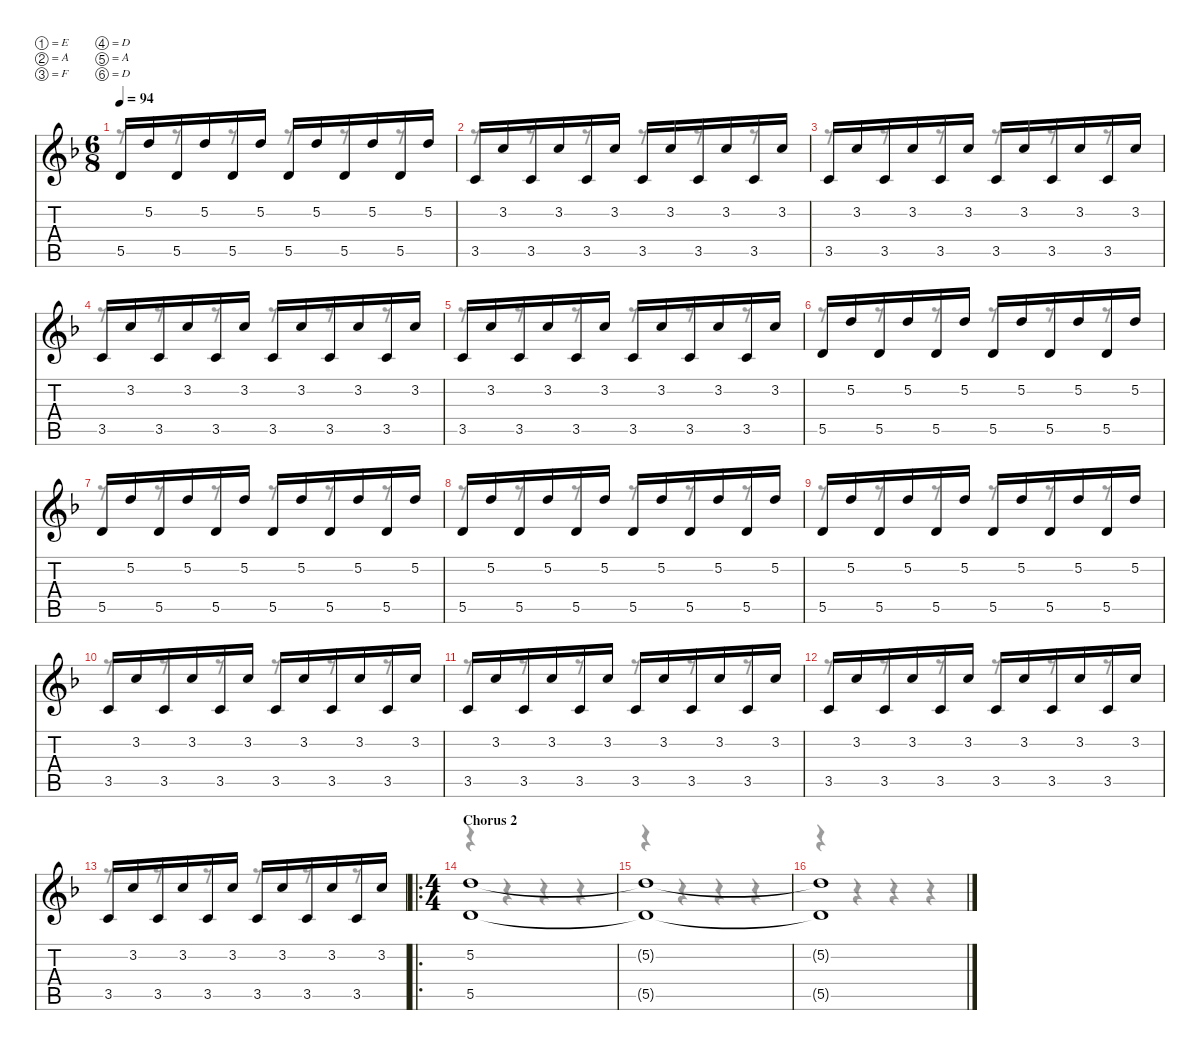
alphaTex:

\defaultSystemsLayout 4
\hideDynamics
\bracketExtendMode nobrackets
\singleTrackTrackNamePolicy hidden
\multiTrackTrackNamePolicy hidden
\otherSystemsTrackNameOrientation horizontal
\track ("Overdub" "dist.guit.") {instrument distortionguitar}
\staff {score tabs}
\tuning (E4 A3 F3 D3 A2 D2)
\voice
\ts (6 8)
\tempo 94
\clef g2
\ks dminor
5.5{acc forcenatural}.16{dy f} 5.2{acc forcenatural}.16 5.5{acc forcenatural}.16 5.2{acc forcenatural}.16 5.5{acc forcenatural}.16 5.2{acc forcenatural}.16 5.5{acc forcenatural}.16 5.2{acc forcenatural}.16 5.5{acc forcenatural}.16 5.2{acc forcenatural}.16 5.5{acc forcenatural}.16 5.2{acc forcenatural}.16 |
3.5{acc forcenatural}.16 3.2{acc forcenatural}.16 3.5{acc forcenatural}.16 3.2{acc forcenatural}.16 3.5{acc forcenatural}.16 3.2{acc forcenatural}.16 3.5{acc forcenatural}.16 3.2{acc forcenatural}.16 3.5{acc forcenatural}.16 3.2{acc forcenatural}.16 3.5{acc forcenatural}.16 3.2{acc forcenatural}.16 |
3.5{acc forcenatural}.16 3.2{acc forcenatural}.16 3.5{acc forcenatural}.16 3.2{acc forcenatural}.16 3.5{acc forcenatural}.16 3.2{acc forcenatural}.16 3.5{acc forcenatural}.16 3.2{acc forcenatural}.16 3.5{acc forcenatural}.16 3.2{acc forcenatural}.16 3.5{acc forcenatural}.16 3.2{acc forcenatural}.16 |
3.5{acc forcenatural}.16 3.2{acc forcenatural}.16 3.5{acc forcenatural}.16 3.2{acc forcenatural}.16 3.5{acc forcenatural}.16 3.2{acc forcenatural}.16 3.5{acc forcenatural}.16 3.2{acc forcenatural}.16 3.5{acc forcenatural}.16 3.2{acc forcenatural}.16 3.5{acc forcenatural}.16 3.2{acc forcenatural}.16 |
3.5{acc forcenatural}.16 3.2{acc forcenatural}.16 3.5{acc forcenatural}.16 3.2{acc forcenatural}.16 3.5{acc forcenatural}.16 3.2{acc forcenatural}.16 3.5{acc forcenatural}.16 3.2{acc forcenatural}.16 3.5{acc forcenatural}.16 3.2{acc forcenatural}.16 3.5{acc forcenatural}.16 3.2{acc forcenatural}.16 |
5.5{acc forcenatural}.16 5.2{acc forcenatural}.16 5.5{acc forcenatural}.16 5.2{acc forcenatural}.16 5.5{acc forcenatural}.16 5.2{acc forcenatural}.16 5.5{acc forcenatural}.16 5.2{acc forcenatural}.16 5.5{acc forcenatural}.16 5.2{acc forcenatural}.16 5.5{acc forcenatural}.16 5.2{acc forcenatural}.16 |
5.5{acc forcenatural}.16 5.2{acc forcenatural}.16 5.5{acc forcenatural}.16 5.2{acc forcenatural}.16 5.5{acc forcenatural}.16 5.2{acc forcenatural}.16 5.5{acc forcenatural}.16 5.2{acc forcenatural}.16 5.5{acc forcenatural}.16 5.2{acc forcenatural}.16 5.5{acc forcenatural}.16 5.2{acc forcenatural}.16 |
5.5{acc forcenatural}.16 5.2{acc forcenatural}.16 5.5{acc forcenatural}.16 5.2{acc forcenatural}.16 5.5{acc forcenatural}.16 5.2{acc forcenatural}.16 5.5{acc forcenatural}.16 5.2{acc forcenatural}.16 5.5{acc forcenatural}.16 5.2{acc forcenatural}.16 5.5{acc forcenatural}.16 5.2{acc forcenatural}.16 |
5.5{acc forcenatural}.16 5.2{acc forcenatural}.16 5.5{acc forcenatural}.16 5.2{acc forcenatural}.16 5.5{acc forcenatural}.16 5.2{acc forcenatural}.16 5.5{acc forcenatural}.16 5.2{acc forcenatural}.16 5.5{acc forcenatural}.16 5.2{acc forcenatural}.16 5.5{acc forcenatural}.16 5.2{acc forcenatural}.16 |
3.5{acc forcenatural}.16 3.2{acc forcenatural}.16 3.5{acc forcenatural}.16 3.2{acc forcenatural}.16 3.5{acc forcenatural}.16 3.2{acc forcenatural}.16 3.5{acc forcenatural}.16 3.2{acc forcenatural}.16 3.5{acc forcenatural}.16 3.2{acc forcenatural}.16 3.5{acc forcenatural}.16 3.2{acc forcenatural}.16 |
3.5{acc forcenatural}.16 3.2{acc forcenatural}.16 3.5{acc forcenatural}.16 3.2{acc forcenatural}.16 3.5{acc forcenatural}.16 3.2{acc forcenatural}.16 3.5{acc forcenatural}.16 3.2{acc forcenatural}.16 3.5{acc forcenatural}.16 3.2{acc forcenatural}.16 3.5{acc forcenatural}.16 3.2{acc forcenatural}.16 |
3.5{acc forcenatural}.16 3.2{acc forcenatural}.16 3.5{acc forcenatural}.16 3.2{acc forcenatural}.16 3.5{acc forcenatural}.16 3.2{acc forcenatural}.16 3.5{acc forcenatural}.16 3.2{acc forcenatural}.16 3.5{acc forcenatural}.16 3.2{acc forcenatural}.16 3.5{acc forcenatural}.16 3.2{acc forcenatural}.16 |
3.5{acc forcenatural}.16 3.2{acc forcenatural}.16 3.5{acc forcenatural}.16 3.2{acc forcenatural}.16 3.5{acc forcenatural}.16 3.2{acc forcenatural}.16 3.5{acc forcenatural}.16 3.2{acc forcenatural}.16 3.5{acc forcenatural}.16 3.2{acc forcenatural}.16 3.5{acc forcenatural}.16 3.2{acc forcenatural}.16 |
\ro
\ts (4 4)
\beaming (8 2 2 2 2)
\section ("" "Chorus 2")
(5.2{acc forcenatural} 5.5{acc forcenatural}).1 |
(5.2{t acc forcenatural} 5.5{t acc forcenatural}).1 |
(5.2{t acc forcenatural} 5.5{t acc forcenatural}).1{dy mp}
\voice
\clef g2
\ottava regular
\simile none
\ks dminor
r.8{dy mf} r.8 r.8 r.8 r.8 r.8 |
r.8 r.8 r.8 r.8 r.8 r.8 |
r.8 r.8 r.8 r.8 r.8 r.8 |
r.8 r.8 r.8 r.8 r.8 r.8 |
r.8 r.8 r.8 r.8 r.8 r.8 |
r.8 r.8 r.8 r.8 r.8 r.8 |
r.8 r.8 r.8 r.8 r.8 r.8 |
r.8 r.8 r.8 r.8 r.8 r.8 |
r.8 r.8 r.8 r.8 r.8 r.8 |
r.8 r.8 r.8 r.8 r.8 r.8 |
r.8 r.8 r.8 r.8 r.8 r.8 |
r.8 r.8 r.8 r.8 r.8 r.8 |
r.8 r.8 r.8 r.8 r.8 r.8 |
r.4 r.4 r.4 r.4 |
r.4 r.4 r.4 r.4 |
r.4 r.4 r.4 r.4
